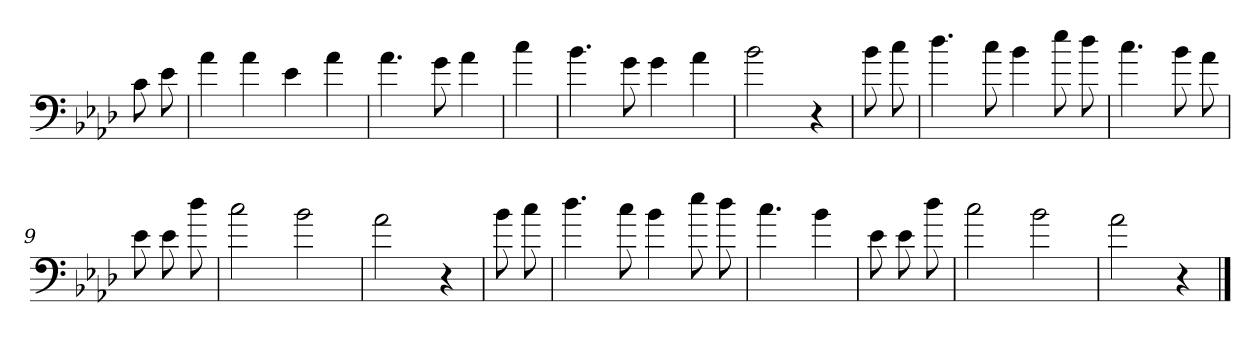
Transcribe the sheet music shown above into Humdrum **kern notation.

**kern
*part1
*staff1
*clefF4
*k[b-e-a-d-]
*A-:
=
8c
8e-
=1
4a-
4a-
4e-
4a-
=2
4.a-
8g
4a-
=3
4cc
=4
4.b-
8g
4g
4a-
=5
2b-
4r
=6
8b-
8cc
=7
4.dd-
8cc
4b-
8ee-
8dd-
=8
4.cc
8b-
8a-
=9
8e-
8e-
8dd-
=10
2cc
2b-
=11
2a-
4r
=12
8b-
8cc
=13
4.dd-
8cc
4b-
8ee-
8dd-
=14
4.cc
4b-
=15
8e-
8e-
8dd-
=16
2cc
2b-
=17
2a-
4r
==
*-
